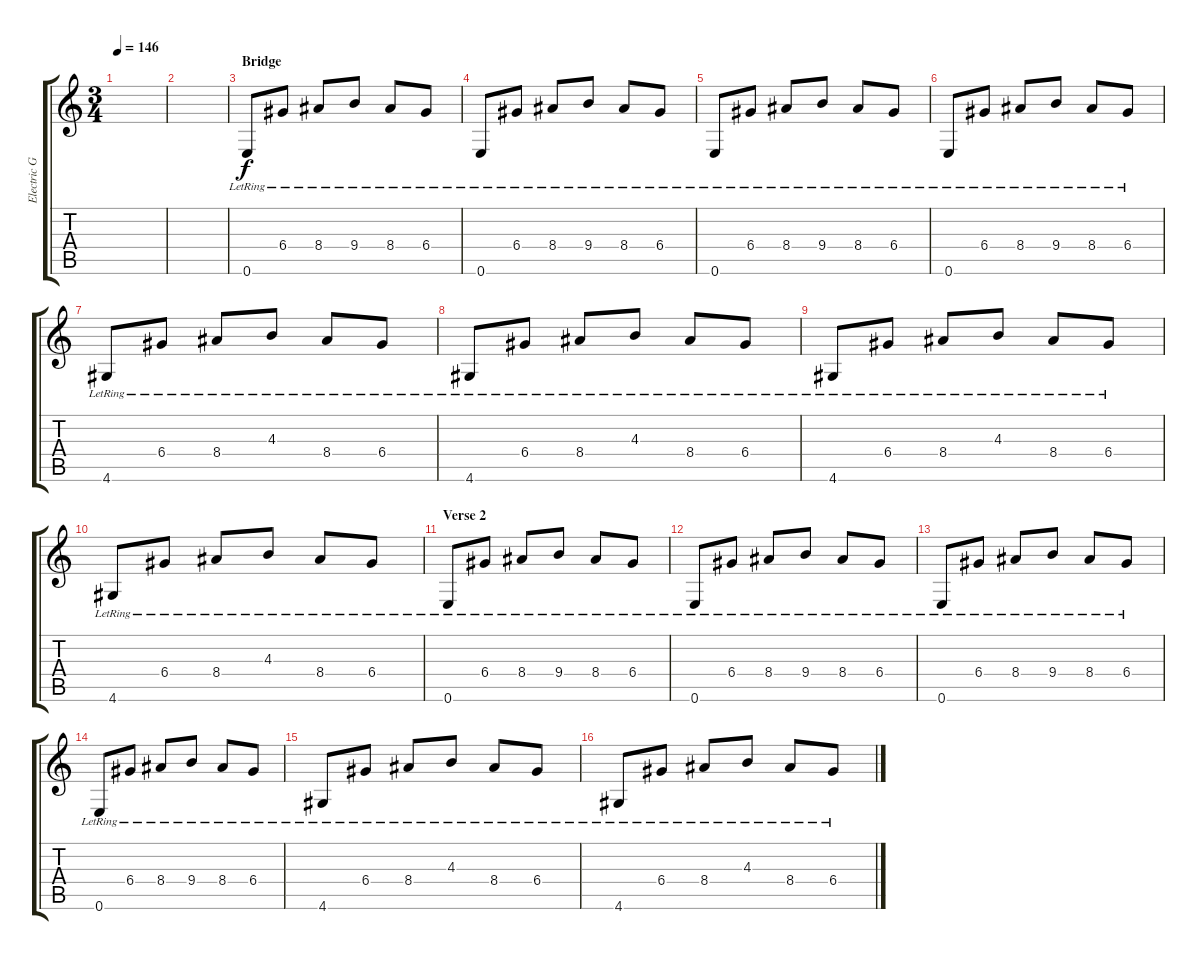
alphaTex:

\track ("Electric Guitar Clean" "Electric G") {instrument electricguitarclean}
\staff {score tabs}
\tuning (E4 B3 G3 D3 A2 E2) {hide}
\ts (3 4)
\tempo 146
\clef g2
\ks c
|
|
\section ("" "Bridge")
0.6{lr}.8 6.4{lr}.8 8.4{lr}.8 9.4{lr}.8 8.4{lr}.8 6.4{lr}.8 |
0.6{lr}.8 6.4{lr}.8 8.4{lr}.8 9.4{lr}.8 8.4{lr}.8 6.4{lr}.8 |
0.6{lr}.8 6.4{lr}.8 8.4{lr}.8 9.4{lr}.8 8.4{lr}.8 6.4{lr}.8 |
0.6{lr}.8 6.4{lr}.8 8.4{lr}.8 9.4{lr}.8 8.4{lr}.8 6.4{lr}.8 |
4.6{lr}.8 6.4{lr}.8 8.4{lr}.8 4.3{lr}.8 8.4{lr}.8 6.4{lr}.8 |
4.6{lr}.8 6.4{lr}.8 8.4{lr}.8 4.3{lr}.8 8.4{lr}.8 6.4{lr}.8 |
4.6{lr}.8 6.4{lr}.8 8.4{lr}.8 4.3{lr}.8 8.4{lr}.8 6.4{lr}.8 |
4.6{lr}.8 6.4{lr}.8 8.4{lr}.8 4.3{lr}.8 8.4{lr}.8 6.4{lr}.8 |
\section ("" "Verse 2")
0.6{lr}.8 6.4{lr}.8 8.4{lr}.8 9.4{lr}.8 8.4{lr}.8 6.4{lr}.8 |
0.6{lr}.8 6.4{lr}.8 8.4{lr}.8 9.4{lr}.8 8.4{lr}.8 6.4{lr}.8 |
0.6{lr}.8 6.4{lr}.8 8.4{lr}.8 9.4{lr}.8 8.4{lr}.8 6.4{lr}.8 |
0.6{lr}.8 6.4{lr}.8 8.4{lr}.8 9.4{lr}.8 8.4{lr}.8 6.4{lr}.8 |
4.6{lr}.8 6.4{lr}.8 8.4{lr}.8 4.3{lr}.8 8.4{lr}.8 6.4{lr}.8 |
4.6{lr}.8 6.4{lr}.8 8.4{lr}.8 4.3{lr}.8 8.4{lr}.8 6.4{lr}.8
